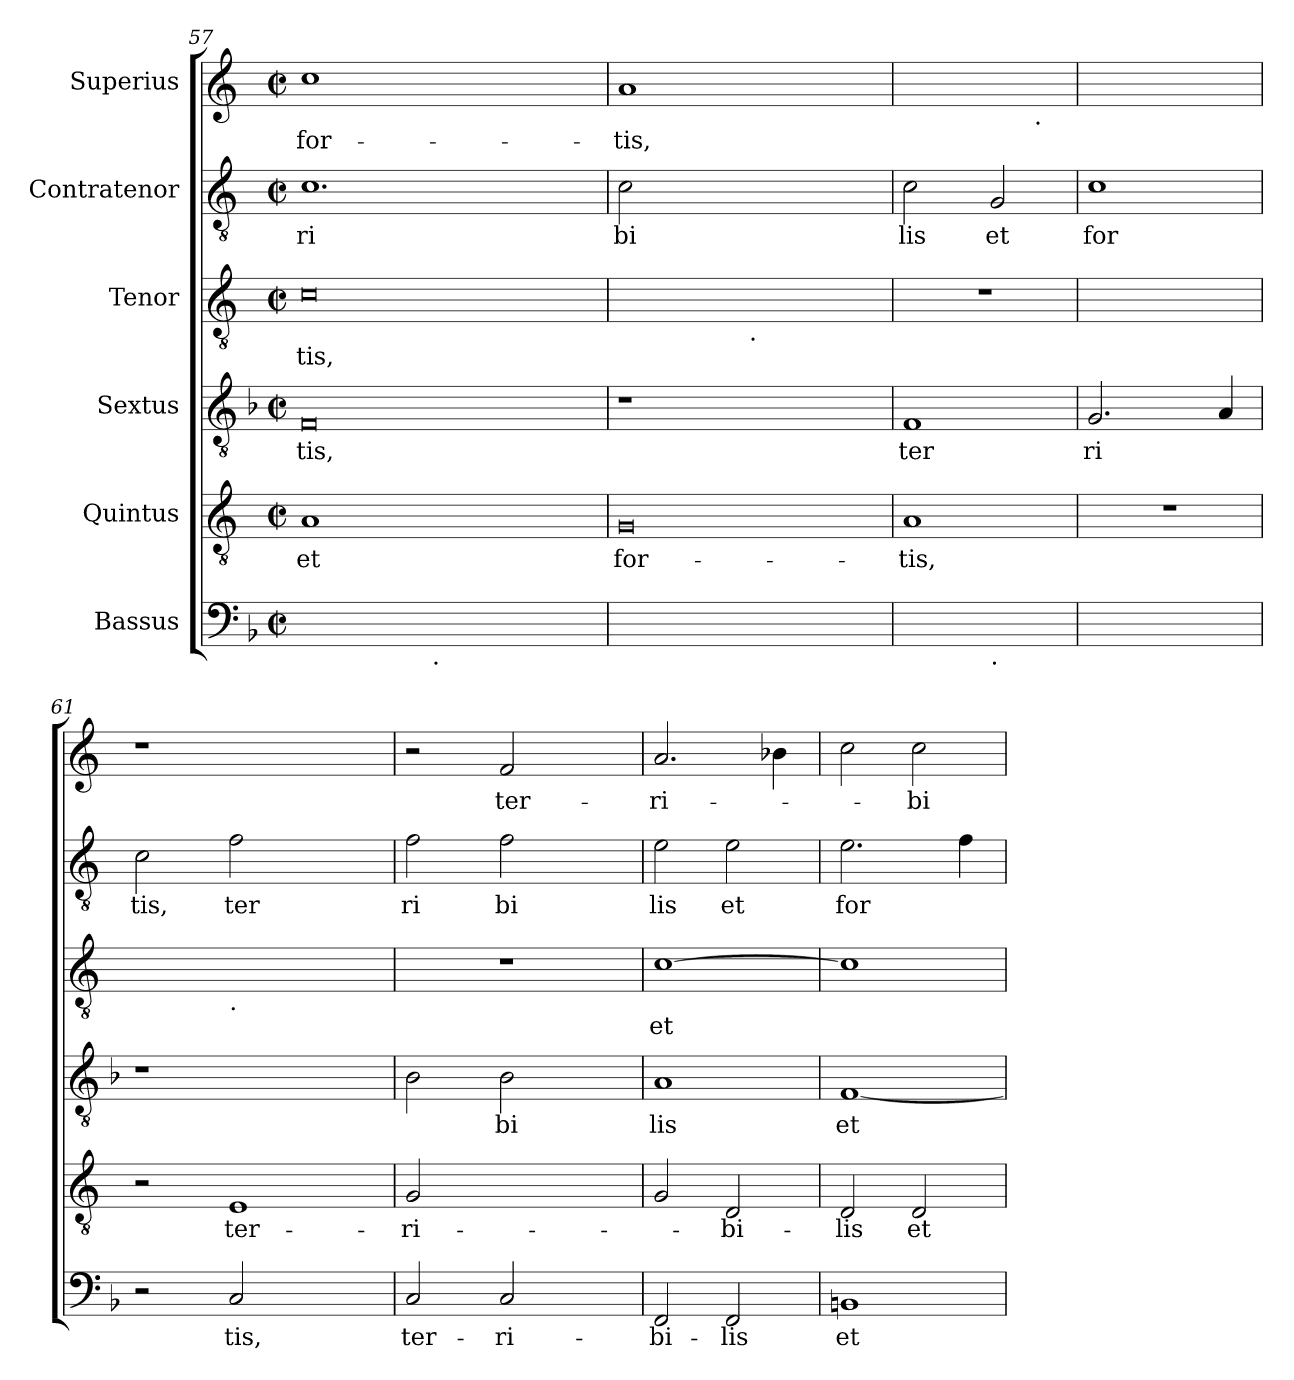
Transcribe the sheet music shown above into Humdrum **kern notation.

**kern	**text	**kern	**text	**kern	**text	**kern	**text	**kern	**text	**kern	**text
*part6	*part6	*part5	*part5	*part4	*part4	*part3	*part3	*part2	*part2	*part1	*part1
*staff6	*staff6	*staff5	*staff5	*staff4	*staff4	*staff3	*staff3	*staff2	*staff2	*staff1	*staff1
*I"Bassus	*	*I"Quintus	*	*I"Sextus	*	*I"Tenor	*	*I"Contratenor	*	*I"Superius	*
*clefF4	*	*clefGv2	*	*clefGv2	*	*clefGv2	*	*clefGv2	*	*clefG2	*
*k[b-]	*	*k[]	*	*k[b-]	*	*k[]	*	*k[]	*	*k[]	*
*F:	*	*C:	*	*F:	*	*C:	*	*C:	*	*C:	*
*M2/2	*	*M2/2	*	*M2/2	*	*M2/2	*	*M2/2	*	*M2/2	*
*met(c|)	*	*met(c|)	*	*met(c|)	*	*met(c|)	*	*met(c|)	*	*met(c|)	*
=57	=57	=57	=57	=57	=57	=57	=57	=57	=57	=57	=57
!	!	!	!LO:LY:b	!	!LO:LY:b	!	!LO:LY:b	!	!LO:LY:b	!	!LO:LY:b
4ryy	.	1A	et	0F	tis,	0c	tis,	1.c	ri	1cc	for-
4ryy	.	.	.	.	.	.	.	.	.	.	.
4ryy	.	.	.	.	.	.	.	.	.	.	.
!LO:TX:b:t=.	!	!	!	!	!	!	!	!	!	!	!
4ryy	.	.	.	.	.	.	.	.	.	.	.
1ryy	.	1ryy	.	.	.	.	.	.	.	1ryy	.
.	.	.	.	.	.	.	.	2ryy	.	.	.
=58	=58	=58	=58	=58	=58	=58	=58	=58	=58	=58	=58
!	!	!	!LO:LY:b	!	!	!	!	!	!LO:LY:b	!	!LO:LY:b
4ryy	.	0G	for-	1r	.	4ryy	.	2c\	bi	1a	-tis,
4ryy	.	.	.	.	.	4ryy	.	.	.	.	.
4ryy	.	.	.	.	.	4ryy	.	1.ryy	.	.	.
!	!	!	!	!	!	!LO:TX:b:t=.	!	!	!	!	!
4ryy	.	.	.	.	.	4ryy	.	.	.	.	.
1ryy	.	.	.	1ryy	.	1ryy	.	.	.	1ryy	.
=59	=59	=59	=59	=59	=59	=59	=59	=59	=59	=59	=59
!	!	!	!LO:LY:b	!	!LO:LY:b	!	!	!	!LO:LY:b	!	!
4ryy	.	1A	-tis,	1F	ter	1r	.	2c\	lis	4ryy	.
4ryy	.	.	.	.	.	.	.	.	.	4ryy	.
!LO:TX:b:t=.	!	!	!	!	!	!	!	!	!	!	!
!	!	!	!	!	!	!	!	!	!LO:LY:b	!	!
4ryy	.	.	.	.	.	.	.	2G/	et	4ryy	.
!	!	!	!	!	!	!	!	!	!	!LO:TX:b:t=.	!
4ryy	.	.	.	.	.	.	.	.	.	4ryy	.
=60	=60	=60	=60	=60	=60	=60	=60	=60	=60	=60	=60
!	!	!	!	!	!LO:LY:b	!	!	!	!LO:LY:b	!	!
4ryy	.	1r	.	2.G/	ri	4ryy	.	1c	for	4ryy	.
4ryy	.	.	.	.	.	4ryy	.	.	.	4ryy	.
2ryy	.	.	.	.	.	4ryy	.	.	.	4ryy	.
.	.	.	.	4A/	.	4ryy	.	.	.	4ryy	.
!!LO:LB:g=z
=61	=61	=61	=61	=61	=61	=61	=61	=61	=61	=61	=61
!	!	!	!	!	!	!	!	!	!LO:LY:b	!	!
2r	.	2r	.	1r	.	4ryy	.	2c\	tis,	1r	.
.	.	.	.	.	.	4ryy	.	.	.	.	.
!	!	!	!	!	!	!LO:TX:b:t=.	!	!	!	!	!
!	!LO:LY:b	!	!LO:LY:b	!	!	!	!	!	!LO:LY:b	!	!
2C/	tis,	1E	ter-	.	.	4ryy	.	2f\	ter	.	.
.	.	.	.	.	.	4ryy	.	.	.	.	.
2ryy	.	.	.	2ryy	.	2ryy	.	2ryy	.	2ryy	.
=62	=62	=62	=62	=62	=62	=62	=62	=62	=62	=62	=62
!	!LO:LY:b	!	!LO:LY:b	!	!	!	!	!	!LO:LY:b	!	!
2C/	ter-	2G/	-ri-	2B-\	.	4ryy	.	2f\	ri	2r	.
.	.	.	.	.	.	4ryy	.	.	.	.	.
!	!LO:LY:b	!	!	!	!LO:LY:b	!	!	!	!LO:LY:b	!	!LO:LY:b
2C/	-ri-	1ryy	.	2B-\	bi	1r	.	2f\	bi	2f/	ter-
2ryy	.	.	.	2ryy	.	.	.	2ryy	.	2ryy	.
=63	=63	=63	=63	=63	=63	=63	=63	=63	=63	=63	=63
!	!LO:LY:b	!	!	!	!LO:LY:b	!	!LO:LY:b	!	!LO:LY:b	!	!LO:LY:b
2FF/	-bi-	2G/	.	1A	lis	[1c	et	2e\	lis	2.a/	-ri-
!	!LO:LY:b	!	!LO:LY:b	!	!	!	!	!	!LO:LY:b	!	!
2FF/	-lis	2D/	-bi-	.	.	.	.	2e\	et	.	.
.	.	.	.	.	.	.	.	.	.	4b-X\	.
=64	=64	=64	=64	=64	=64	=64	=64	=64	=64	=64	=64
!	!LO:LY:b	!	!LO:LY:b	!	!LO:LY:b	!	!	!	!LO:LY:b	!	!
1BBn	et	2D/	-lis	[1F	et	1c]	.	2.e\	for	2cc\	.
!	!	!	!LO:LY:b	!	!	!	!	!	!	!	!LO:LY:b
.	.	2D/	et	.	.	.	.	.	.	2cc\	-bi-
.	.	.	.	.	.	.	.	4f\	.	.	.
=	=	=	=	=	=	=	=	=	=	=	=
*-	*-	*-	*-	*-	*-	*-	*-	*-	*-	*-	*-
